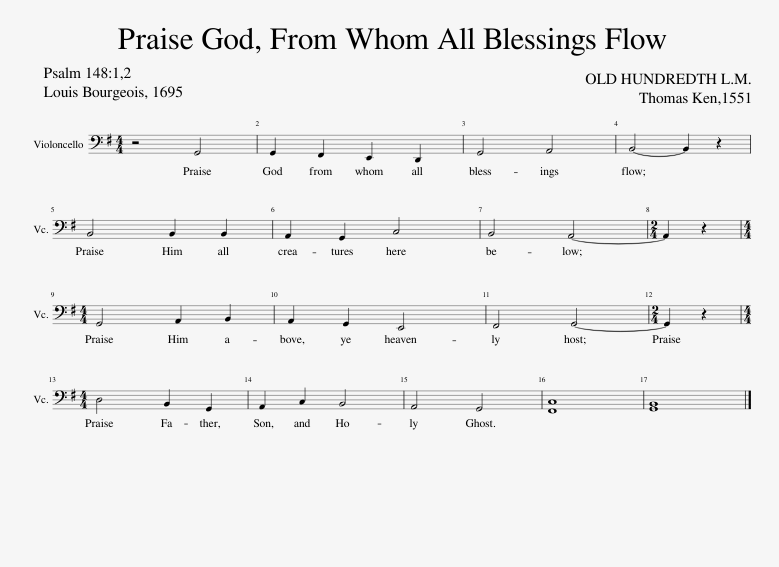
X:1
L:1/8
M:4/4
I:linebreak $
K:G
V:1 bass
V:1
 z4 G,,4 | G,,2 F,,2 E,,2 D,,2 | G,,4 A,,4 | B,,4- B,,2 z2 |$ B,,4 B,,2 B,,2 | %5
 A,,2 G,,2 C,4 | B,,4 A,,4- |[M:2/4] A,,2 z2 |$[M:4/4] G,,4 A,,2 B,,2 | A,,2 G,,2 E,,4 | %10
 F,,4 G,,4- |[M:2/4] G,,2 z2 |$[M:4/4] D,4 B,,2 G,,2 | A,,2 C,2 B,,4 | A,,4 G,,4 | %15
 [F,,C,]8 | [G,,B,,]8 |] %17
